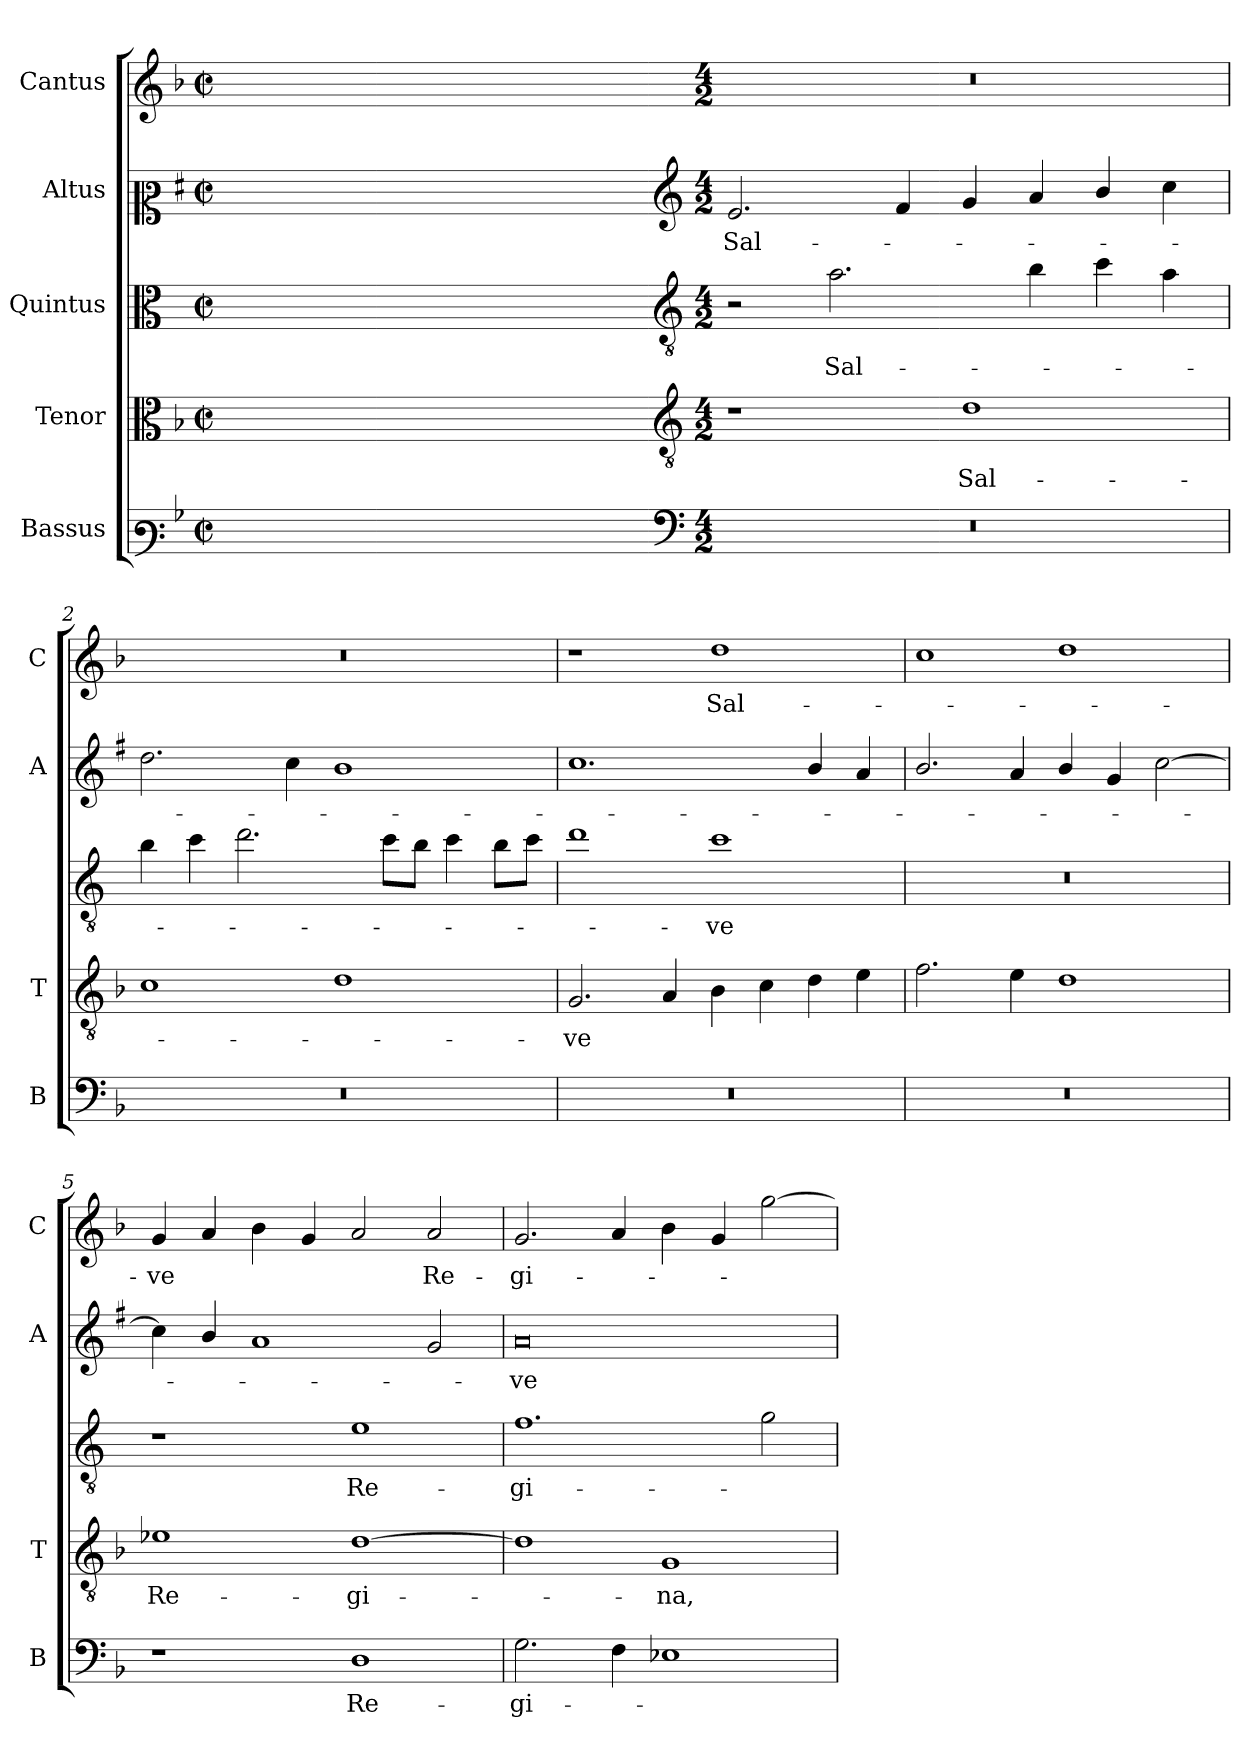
**kern	**text	**kern	**text	**kern	**text	**kern	**text	**kern	**text
*part5	*part5	*part4	*part4	*part3	*part3	*part2	*part2	*part1	*part1
*staff5	*staff5	*staff4	*staff4	*staff3	*staff3	*staff2	*staff2	*staff1	*staff1
*I"Bassus	*	*I"Tenor	*	*I"Quintus	*	*I"Altus	*	*I"Cantus	*
*I'B	*	*I'T	*	*	*	*I'A	*	*I'C	*
*clefF3	*	*clefC3	*	*clefC3	*	*clefC2	*	*clefG2	*
*	*	*	*	*ITrd4c7	*	*ITrd1c2	*	*	*
*k[b-]	*	*k[b-]	*	*k[b-]	*	*k[b-]	*	*k[b-]	*
*F:	*	*F:	*	*F:	*	*F:	*	*F:	*
*M2/2	*	*M2/2	*	*M2/2	*	*M2/2	*	*M2/2	*
*met(c|)	*	*met(c|)	*	*met(c|)	*	*met(c|)	*	*met(c|)	*
=	=	=	=	=	=	=	=	=	=
1ryy	.	1ryy	.	1ryy	.	1ryy	.	1ryy	.
=1X-	=1X-	=1X-	=1X-	=1X-	=1X-	=1X-	=1X-	=1X-	=1X-
4ryy	.	4ryy	.	4ryy	.	4ryy	.	4ryy	.
4ryy	.	4ryy	.	4ryy	.	4ryy	.	4ryy	.
4ryy	.	4ryy	.	4ryy	.	4ryy	.	4ryy	.
4ryy	.	4ryy	.	4ryy	.	4ryy	.	4ryy	.
=1-	=1-	=1-	=1-	=1-	=1-	=1-	=1-	=1-	=1-
*clefF4	*	*clefGv2	*	*clefGv2	*	*clefG2	*	*	*
*M4/2	*	*M4/2	*	*M4/2	*	*M4/2	*	*M4/2	*
!	!	!	!	!	!	!	!LO:LY:b	!	!
0r	.	1r	.	2r	.	2.d/	Sal-	0r	.
!	!	!	!	!	!LO:LY:b	!	!	!	!
.	.	.	.	2.d\	Sal-	.	.	.	.
.	.	.	.	.	.	4e/	.	.	.
!	!	!	!LO:LY:b	!	!	!	!	!	!
.	.	1d	Sal-	.	.	4f/	.	.	.
.	.	.	.	4e\	.	4g/	.	.	.
.	.	.	.	4f\	.	4a/	.	.	.
.	.	.	.	4d\	.	4b-\	.	.	.
=2	=2	=2	=2	=2	=2	=2	=2	=2	=2
0r	.	1c	.	4e\	.	2.cc\	.	0r	.
.	.	.	.	4f\	.	.	.	.	.
.	.	.	.	2.g\	.	.	.	.	.
.	.	.	.	.	.	4b-\	.	.	.
.	.	1d	.	.	.	1a	.	.	.
.	.	.	.	8f\L	.	.	.	.	.
.	.	.	.	8e\J	.	.	.	.	.
.	.	.	.	4f\	.	.	.	.	.
.	.	.	.	8e\L	.	.	.	.	.
.	.	.	.	8f\J	.	.	.	.	.
=3	=3	=3	=3	=3	=3	=3	=3	=3	=3
!	!	!	!LO:LY:b	!	!	!	!	!	!
0r	.	2.G/	-ve	1g	.	1.b-	.	1r	.
.	.	4A/	.	.	.	.	.	.	.
!	!	!	!	!	!LO:LY:b	!	!	!	!LO:LY:b
.	.	4B-\	.	1f	-ve	.	.	1dd	Sal-
.	.	4c\	.	.	.	.	.	.	.
.	.	4d\	.	.	.	4a/	.	.	.
.	.	4e\	.	.	.	4g/	.	.	.
=4	=4	=4	=4	=4	=4	=4	=4	=4	=4
0r	.	2.f\	.	0r	.	2.a/	.	1cc	.
.	.	4e\	.	.	.	4g/	.	.	.
.	.	1d	.	.	.	4a/	.	1dd	.
.	.	.	.	.	.	4f/	.	.	.
.	.	.	.	.	.	[2b-\	.	.	.
!!LO:LB:g=z
=5	=5	=5	=5	=5	=5	=5	=5	=5	=5
!	!	!	!LO:LY:b	!	!	!	!	!	!LO:LY:b
1r	.	1e-X	Re-	1r	.	4b-\]	.	4g/	-ve
.	.	.	.	.	.	4a/	.	4a/	.
.	.	.	.	.	.	1g	.	4b-\	.
.	.	.	.	.	.	.	.	4g/	.
!	!LO:LY:b	!	!LO:LY:b	!	!LO:LY:b	!	!	!	!
1D	Re-	[1d	-gi-	1A	Re-	.	.	2a/	.
!	!	!	!	!	!	!	!	!	!LO:LY:b
.	.	.	.	.	.	2f/	.	2a/	Re-
=6	=6	=6	=6	=6	=6	=6	=6	=6	=6
!	!LO:LY:b	!	!	!	!LO:LY:b	!	!LO:LY:b	!	!LO:LY:b
2.G\	-gi-	1d]	.	1.B-	-gi-	0g	-ve	2.g/	-gi-
4F\	.	.	.	.	.	.	.	4a/	.
!	!	!	!LO:LY:b	!	!	!	!	!	!
1E-X	.	1G	-na,	.	.	.	.	4b-\	.
.	.	.	.	.	.	.	.	4g/	.
.	.	.	.	2c\	.	.	.	[2gg\	.
=	=	=	=	=	=	=	=	=	=
*-	*-	*-	*-	*-	*-	*-	*-	*-	*-
